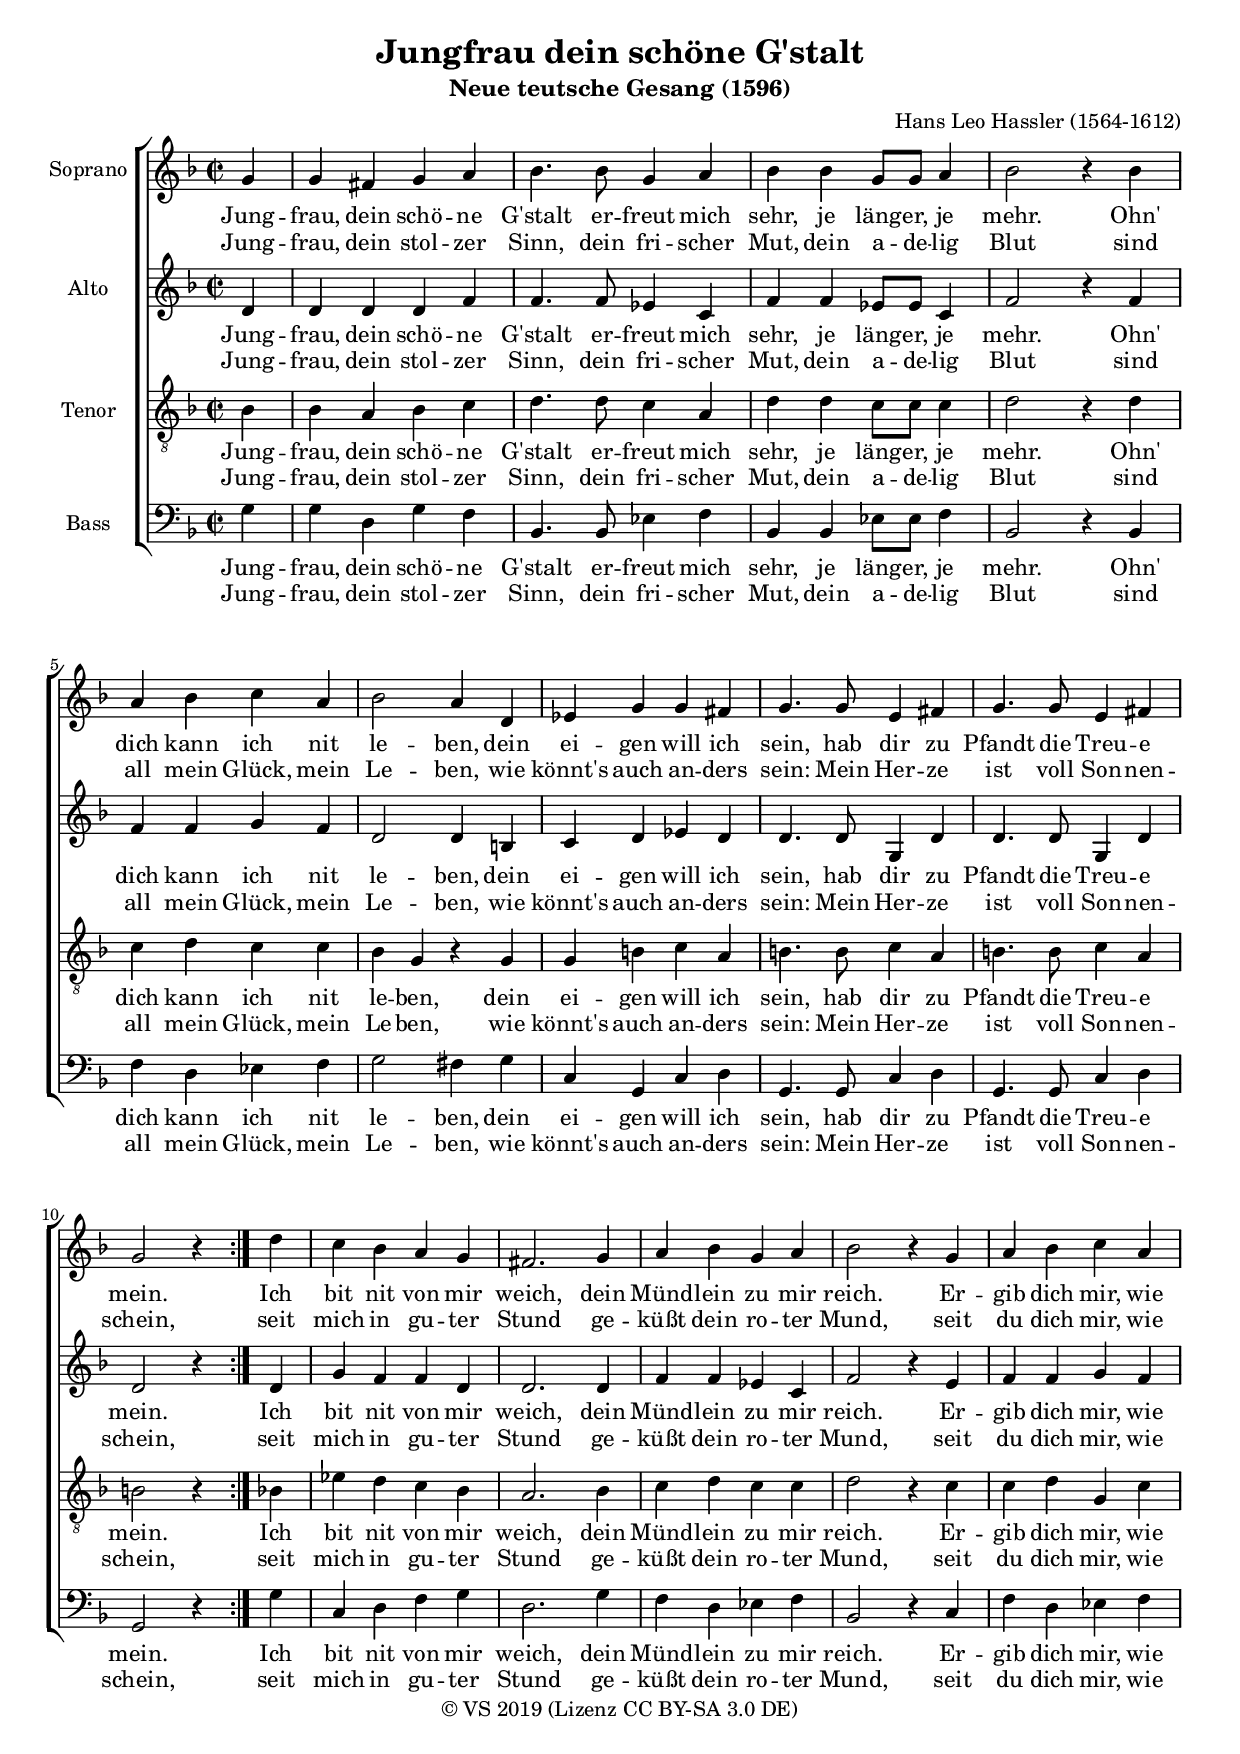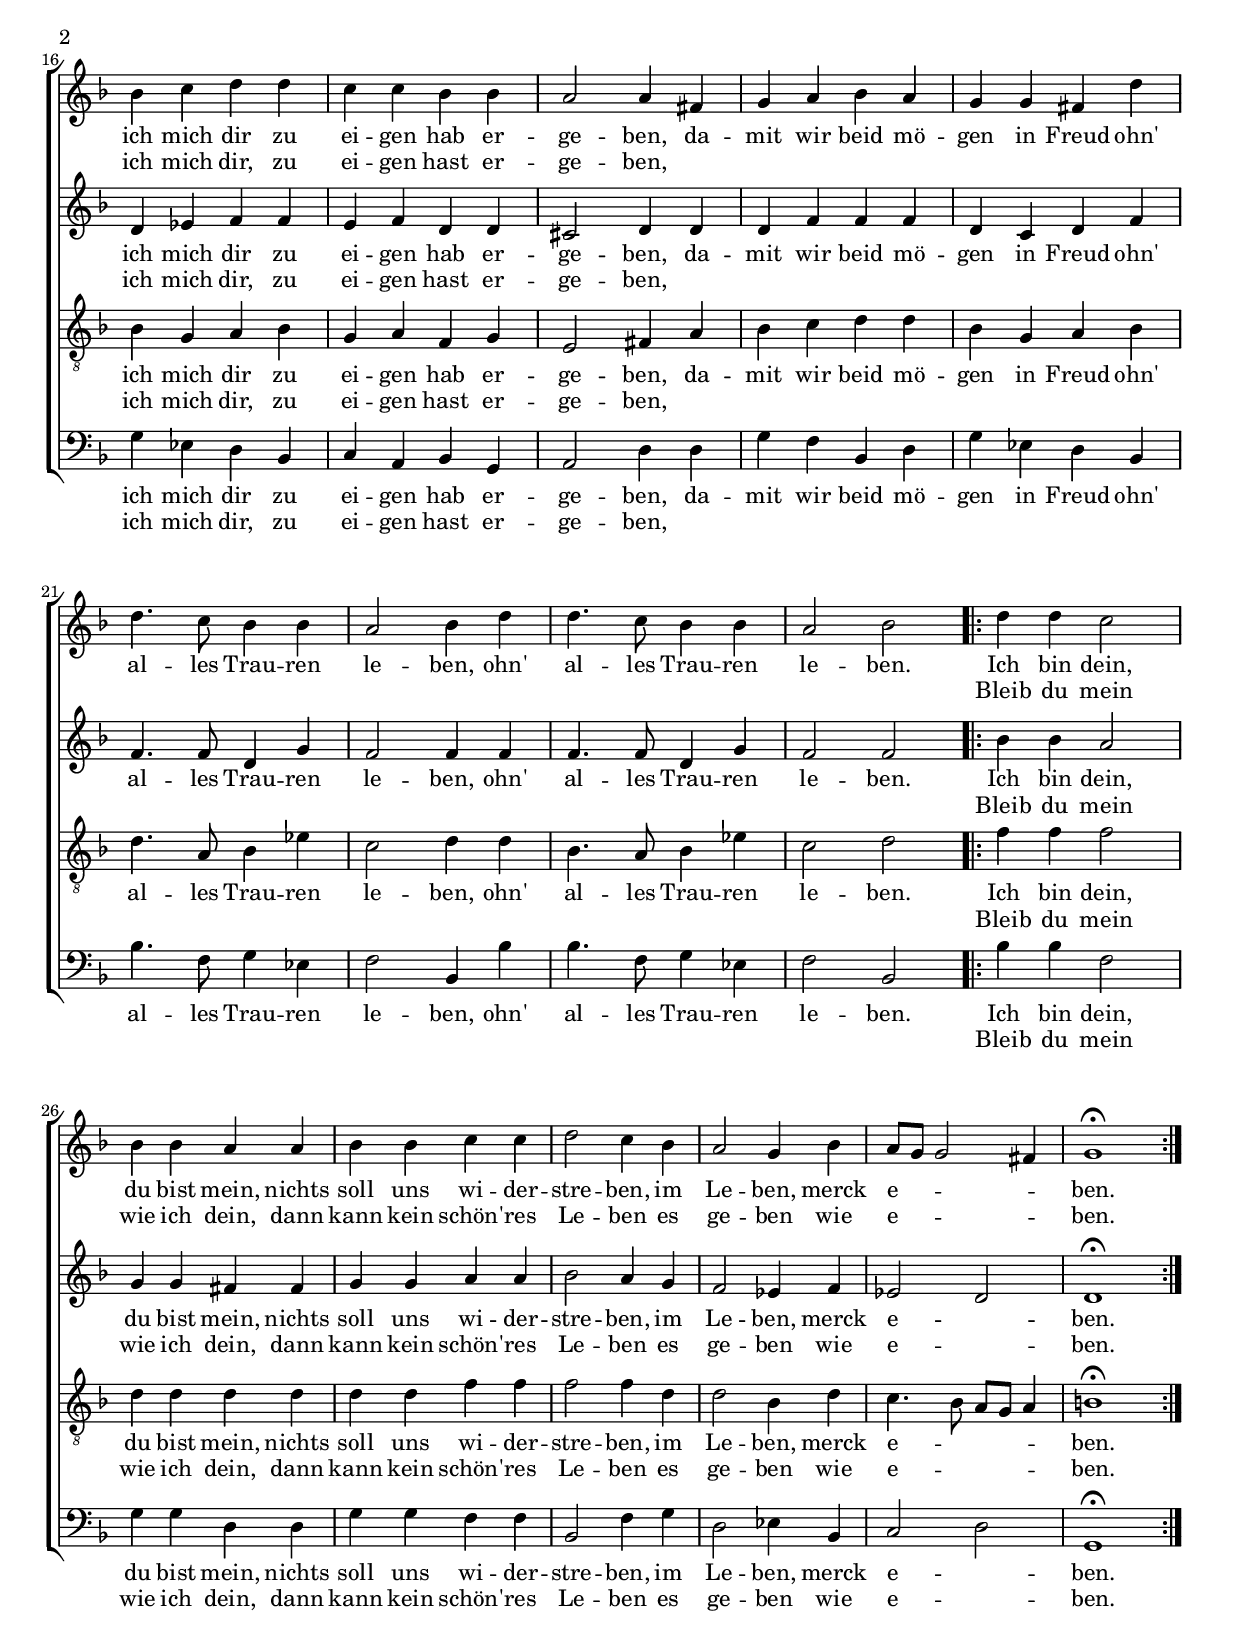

\version "2.18.2"
% automatically converted by musicxml2ly from Jungfrau_dein_schoen_Gestalt.xml

%% additional definitions required by the score:
\language "deutsch"

#(set-global-staff-size 18)

\paper {
	#(set-paper-size "a4")
%	indent = 0
%	ragged-bottom = ##t
%	markup-system-spacing #'basic-distance = #15
%	system-system-spacing #'basic-distance = #10
%	top-markup-spacing #'basic-distance = #5
%	top-system-spacing #'basic-distance = #10
%	system-system-spacing #'minimum-distance = #10
%	annotate-spacing = ##t	% Darstellung änderbarer Abstände
}

\header {
    title = "Jungfrau dein schöne G'stalt"
	subtitle = "Neue teutsche Gesang (1596)"
	composer = "Hans Leo Hassler (1564-1612)"
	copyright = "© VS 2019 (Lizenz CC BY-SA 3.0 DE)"
	% Voreingestellte LilyPond-Tagline entfernen
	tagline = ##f
}

\layout {
    \context { \Score
        skipBars = ##t
    }
}

SopranoVoice =  \relative g' {
    \clef "treble" \key f \major \time 2/2
    \partial 4
    \repeat volta 2 {
    	g4 | % 1
        g4 fis4 g4 a4 | % 2
        b4. b8 g4 a4 | % 3
        b4 b4 g8 g8 a4 | % 4
        b2 r4 b4 | % 5
        a4 b4 c4 a4 | % 6
        b2 a4 d,4 | % 7
        es4 g4 g4 fis4 | % 8
        g4. g8 e4 fis4 | % 9
        g4. g8 e4 fis4 | \barNumberCheck #10
	    g2 r4
    }
    d'4 | % 11
    c4 b4 a4 g4 | % 12
    fis2. g4 | % 13
    a4 b4 g4 a4 | % 14
    b2 r4 g4 | % 15
    a4 b4 c4 a4 | % 16
    b4 c4 d4 d4 | % 17
    c4 c4 b4 b4 | % 18
    a2 a4 fis4 | % 19
    g4 a4 b4 a4 | \barNumberCheck #20
    g4 g4 fis4 d'4 | % 21
    d4. c8 b4 b4 | % 22
    a2 b4 d4 | % 23
    d4. c8 b4 b4 | % 24
    a2 b2 | % 25
    \repeat volta 2 {
        d4 d4 c2 | % 26
        b4 b4 a4 a4 | % 27
        b4 b4 c4 c4 | % 28
        d2 c4 b4 | % 29
        a2 g4 b4 | \barNumberCheck #30
        a8 g8 g2 fis4 | % 31
		g1 ^\fermata % 32
	}
}

CommonLyrics = \lyricmode {
	Jung -- frau, dein schö -- ne
    G'stalt er -- freut mich sehr, je läng -- er, je mehr. Ohn' dich
    kann ich nit le -- ben, dein ei -- gen will ich sein, hab dir zu
    Pfandt die Treu -- e mein. Ich bit nit von mir
    weich, dein Münd -- lein zu mir reich. Er -- gib dich mir, wie ich mich
    dir zu ei -- gen hab er -- ge -- ben, da -- mit wir beid mö -- gen in
    Freud ohn' al -- les Trau -- ren le -- ben, ohn' al -- les
    Trau -- ren le -- ben.
    Ich bin dein, du bist mein, nichts soll
    uns wi -- der -- stre -- ben, im Le -- ben,
}

CommonLyricsTwo = \lyricmode {
	Jung -- frau, dein stol -- zer Sinn,
	dein fri -- scher Mut,
	dein a -- de -- lig Blut
	sind all mein Glück, mein Le -- ben,
	wie könnt's auch an -- ders sein:
	Mein Her -- ze ist voll Son -- nen -- schein,
	seit mich in gu -- ter Stund
	ge -- küßt dein ro -- ter Mund,
	seit du dich mir,
	wie ich mich dir,
	zu ei -- gen hast er -- ge -- ben,
%	da -- mit wir beid'
%	mö -- gen in Freud'
%	ohn' al -- les Trau -- ren le -- ben,
%	ohn' al -- les Trau -- ren le -- ben.
	"  " _ _ _ _ _ _ _ _ _
	_ _ _ _ _ _ _ _ _ _
	_ _
	Bleib du mein
	wie ich dein,
	dann kann kein schön' -- res Le -- ben
	es ge -- ben
}

SopranoLyrics =  \lyricmode {
	\CommonLyrics
    merck e -- _ _ _ ben.
}

SopranoLyricsTwo =  \lyricmode {
	\CommonLyricsTwo
	wie e -- _ _ _ ben.
}

AltoVoice =  \relative d' {
    \clef "treble" \key f \major \time 2/2
    \partial 4
    \repeat volta 2 {
    	d4 | % 1
        d4 d4 d4 f4 | % 2
        f4. f8 es4 c4 | % 3
        f4 f4 es8 es8 c4 | % 4
        f2 r4 f4 | % 5
        f4 f4 g4 f4 | % 6
        d2 d4 h4 | % 7
        c4 d4 es4 d4 | % 8
        d4. d8 g,4 d'4 | % 9
        d4. d8 g,4 d'4 | \barNumberCheck #10
        d2 r4
    }
    d4 | % 11
    g4 f4 f4 d4 | % 12
    d2. d4 | % 13
    f4 f4 es4 c4 | % 14
    f2 r4 e4 | % 15
    f4 f4 g4 f4 | % 16
    d4 es4 f4 f4 | % 17
    e4 f4 d4 d4 | % 18
    cis2 d4 d4 | % 19
    d4 f4 f4 f4 | \barNumberCheck #20
    d4 c4 d4 f4 | % 21
    f4. f8 d4 g4 | % 22
    f2 f4 f4 | % 23
    f4. f8 d4 g4 | % 24
    f2 f2 | % 25
    \repeat volta 2 {
        b4 b4 a2 | % 26
        g4 g4 fis4 fis4 | % 27
        g4 g4 a4 a4 | % 28
        b2 a4 g4 | % 29
        f2 es4 f4 | \barNumberCheck #30
        es2 d2 | % 31
		d1 ^\fermata % 32
	}
}

AltoLyrics = \lyricmode {
	\CommonLyrics
    merck e -- _ ben.
}

AltoLyricsTwo =  \lyricmode {
	\CommonLyricsTwo
	wie e -- _ ben.
}

TenorVoice =  \relative b {
    \clef "treble_8" \key f \major \time 2/2
    \partial 4
    \repeat volta 2 {
    	b4 | % 1
        b4 a4 b4 c4 | % 2
        d4. d8 c4 a4 | % 3
        d4 d4 c8 c8 c4 | % 4
        d2 r4 d4 | % 5
        c4 d4 c4 c4 | % 6
        b4 g4 r4 g4 | % 7
        g4 h4 c4 a4 | % 8
        h4. h8 c4 a4 | % 9
        h4. h8 c4 a4 | \barNumberCheck #10
        h2 r4
    }
    b4 | % 11
    es4 d4 c4 b4 | % 12
    a2. b4 | % 13
    c4 d4 c4 c4 | % 14
    d2 r4 c4 | % 15
    c4 d4 g,4 c4 | % 16
    b4 g4 a4 b4 | % 17
    g4 a4 f4 g4 | % 18
    e2 fis4 a4 | % 19
    b4 c4 d4 d4 | \barNumberCheck #20
    b4 g4 a4 b4 | % 21
    d4. a8 b4 es4 | % 22
    c2 d4 d4 | % 23
    b4. a8 b4 es4 | % 24
    c2 d2 | % 25
    \repeat volta 2 {
        f4 f4 f2 | % 26
        d4 d4 d4 d4 | % 27
        d4 d4 f4 f4 | % 28
        f2 f4 d4 | % 29
        d2 b4 d4 | \barNumberCheck #30
        c4. b8 a8 g8 a4 | % 31
		h1 ^\fermata % 32
	}
}

TenorLyrics =  \lyricmode {
	\CommonLyrics
    merck e -- _ _ _ _ ben.
}

TenorLyricsTwo =  \lyricmode {
	\CommonLyricsTwo
	wie e -- _ _ _ _ ben.
}

BassVoice =  \relative g {
    \clef "bass" \key f \major \time 2/2
    \partial 4
    \repeat volta 2 {
    	g4 | % 1
        g4 d4 g4 f4 | % 2
        b,4. b8 es4 f4 | % 3
        b,4 b4 es8 es8 f4 | % 4
        b,2 r4 b4 | % 5
        f'4 d4 es4 f4 | % 6
        g2 fis4 g4 | % 7
        c,4 g4 c4 d4 | % 8
        g,4. g8 c4 d4 | % 9
        g,4. g8 c4 d4 | \barNumberCheck #10
    	g,2 r4
    }
	g'4 | % 11
    c,4 d4 f4 g4 | % 12
    d2. g4 | % 13
    f4 d4 es4 f4 | % 14
    b,2 r4 c4 | % 15
    f4 d4 es4 f4 | % 16
    g4 es4 d4 b4 | % 17
    c4 a4 b4 g4 | % 18
    a2 d4 d4 | % 19
    g4 f4 b,4 d4 | \barNumberCheck #20
    g4 es4 d4 b4 | % 21
    b'4. f8 g4 es4 | % 22
    f2 b,4 b'4 | % 23
    b4. f8 g4 es4 | % 24
    f2 b,2 | % 25
    \repeat volta 2 {
        b'4 b4 f2 | % 26
        g4 g4 d4 d4 | % 27
        g4 g4 f4 f4 | % 28
        b,2 f'4 g4 | % 29
        d2 es4 b4 | \barNumberCheck #30
        c2 d2 | % 31
		g,1 ^\fermata % 32
	}
}

BassLyrics =  \lyricmode {
	\CommonLyrics
    merck e -- _ ben.
}

BassLyricsTwo =  \lyricmode {
	\CommonLyricsTwo
	wie e -- _ ben.
}

% The score definition
\score {
    <<
        \new ChoirStaff <<
            \new Staff <<
                \set Staff.instrumentName = "Soprano"
                \context Staff <<
                    \context Voice = "SopranoVoice" { \SopranoVoice }
                    \new Lyrics \lyricsto "SopranoVoice" \SopranoLyrics
                    \new Lyrics \lyricsto "SopranoVoice" \SopranoLyricsTwo
                    >>
                >>
            \new Staff <<
                \set Staff.instrumentName = "Alto"
                \context Staff <<
                    \context Voice = "AltoVoice" { \AltoVoice }
                    \new Lyrics \lyricsto "AltoVoice" \AltoLyrics
                    \new Lyrics \lyricsto "AltoVoice" \AltoLyricsTwo
                    >>
                >>
            \new Staff <<
                \set Staff.instrumentName = "Tenor"
                \context Staff <<
                    \context Voice = "TenorVoice" { \TenorVoice }
                    \new Lyrics \lyricsto "TenorVoice" \TenorLyrics
                    \new Lyrics \lyricsto "TenorVoice" \TenorLyricsTwo
                    >>
                >>
            \new Staff <<
                \set Staff.instrumentName = "Bass"
                \context Staff <<
                    \context Voice = "BassVoice" { \BassVoice }
                    \new Lyrics \lyricsto "BassVoice" \BassLyrics
                    \new Lyrics \lyricsto "BassVoice" \BassLyricsTwo
                    >>
                >>
            >>
        >>
    \layout {}
    \midi {}
}

